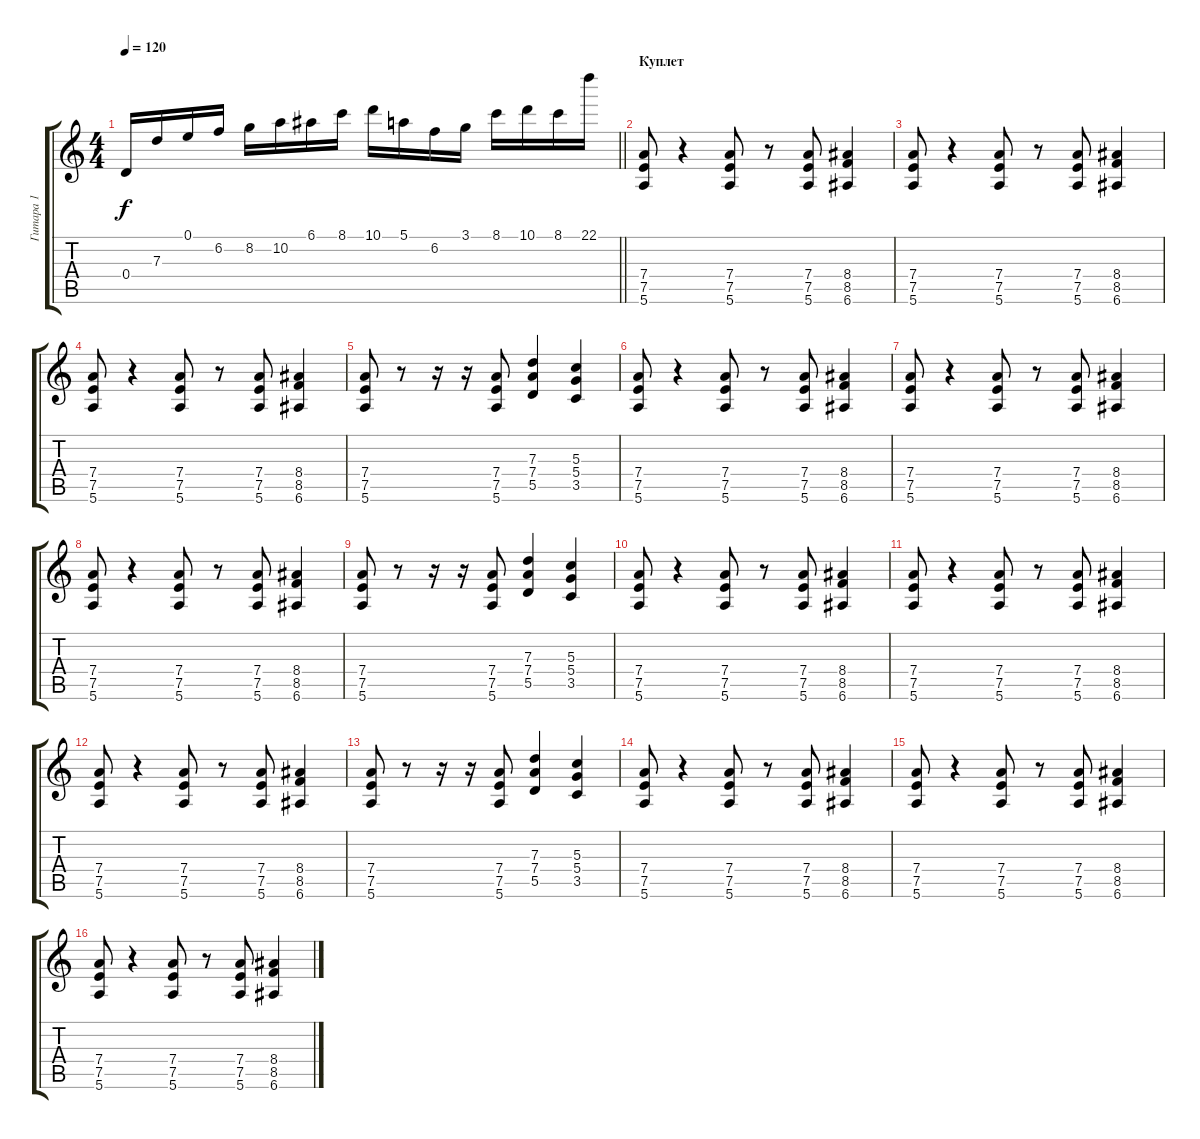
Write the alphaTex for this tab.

\track ("Гитара 1" "Гитара 1") {instrument overdrivenguitar}
\staff {score tabs}
\tuning (E4 B3 G3 D3 A2 E2) {hide}
\ts (4 4)
\tempo 120
\clef g2
\barLineRight lightlight
\ks c
0.4.16{dy f} 7.3.16 0.1.16 6.2.16 8.2.16 10.2.16 6.1.16 8.1.16 10.1.16 5.1.16 6.2.16 3.1.16 8.1.16 10.1.16 8.1.16 22.1.16 |
\section ("" "Куплет")
(7.4 7.5 5.6).8{volume 10 balance 0 instrument overdrivenguitar} r.4 (7.4 7.5 5.6).8 r.8 (7.4 7.5 5.6).8 (8.4 8.5 6.6).4 |
(7.4 7.5 5.6).8 r.4 (7.4 7.5 5.6).8 r.8 (7.4 7.5 5.6).8 (8.4 8.5 6.6).4 |
(7.4 7.5 5.6).8 r.4 (7.4 7.5 5.6).8 r.8 (7.4 7.5 5.6).8 (8.4 8.5 6.6).4 |
(7.4 7.5 5.6).8 r.8 r.16 r.16 (7.4 7.5 5.6).8 (7.3 7.4 5.5).4 (5.3 5.4 3.5).4 |
(7.4 7.5 5.6).8 r.4 (7.4 7.5 5.6).8 r.8 (7.4 7.5 5.6).8 (8.4 8.5 6.6).4 |
(7.4 7.5 5.6).8 r.4 (7.4 7.5 5.6).8 r.8 (7.4 7.5 5.6).8 (8.4 8.5 6.6).4 |
(7.4 7.5 5.6).8 r.4 (7.4 7.5 5.6).8 r.8 (7.4 7.5 5.6).8 (8.4 8.5 6.6).4 |
(7.4 7.5 5.6).8 r.8 r.16 r.16 (7.4 7.5 5.6).8 (7.3 7.4 5.5).4 (5.3 5.4 3.5).4 |
(7.4 7.5 5.6).8 r.4 (7.4 7.5 5.6).8 r.8 (7.4 7.5 5.6).8 (8.4 8.5 6.6).4 |
(7.4 7.5 5.6).8 r.4 (7.4 7.5 5.6).8 r.8 (7.4 7.5 5.6).8 (8.4 8.5 6.6).4 |
(7.4 7.5 5.6).8 r.4 (7.4 7.5 5.6).8 r.8 (7.4 7.5 5.6).8 (8.4 8.5 6.6).4 |
(7.4 7.5 5.6).8 r.8 r.16 r.16 (7.4 7.5 5.6).8 (7.3 7.4 5.5).4 (5.3 5.4 3.5).4 |
(7.4 7.5 5.6).8 r.4 (7.4 7.5 5.6).8 r.8 (7.4 7.5 5.6).8 (8.4 8.5 6.6).4 |
(7.4 7.5 5.6).8 r.4 (7.4 7.5 5.6).8 r.8 (7.4 7.5 5.6).8 (8.4 8.5 6.6).4 |
(7.4 7.5 5.6).8 r.4 (7.4 7.5 5.6).8 r.8 (7.4 7.5 5.6).8 (8.4 8.5 6.6).4
